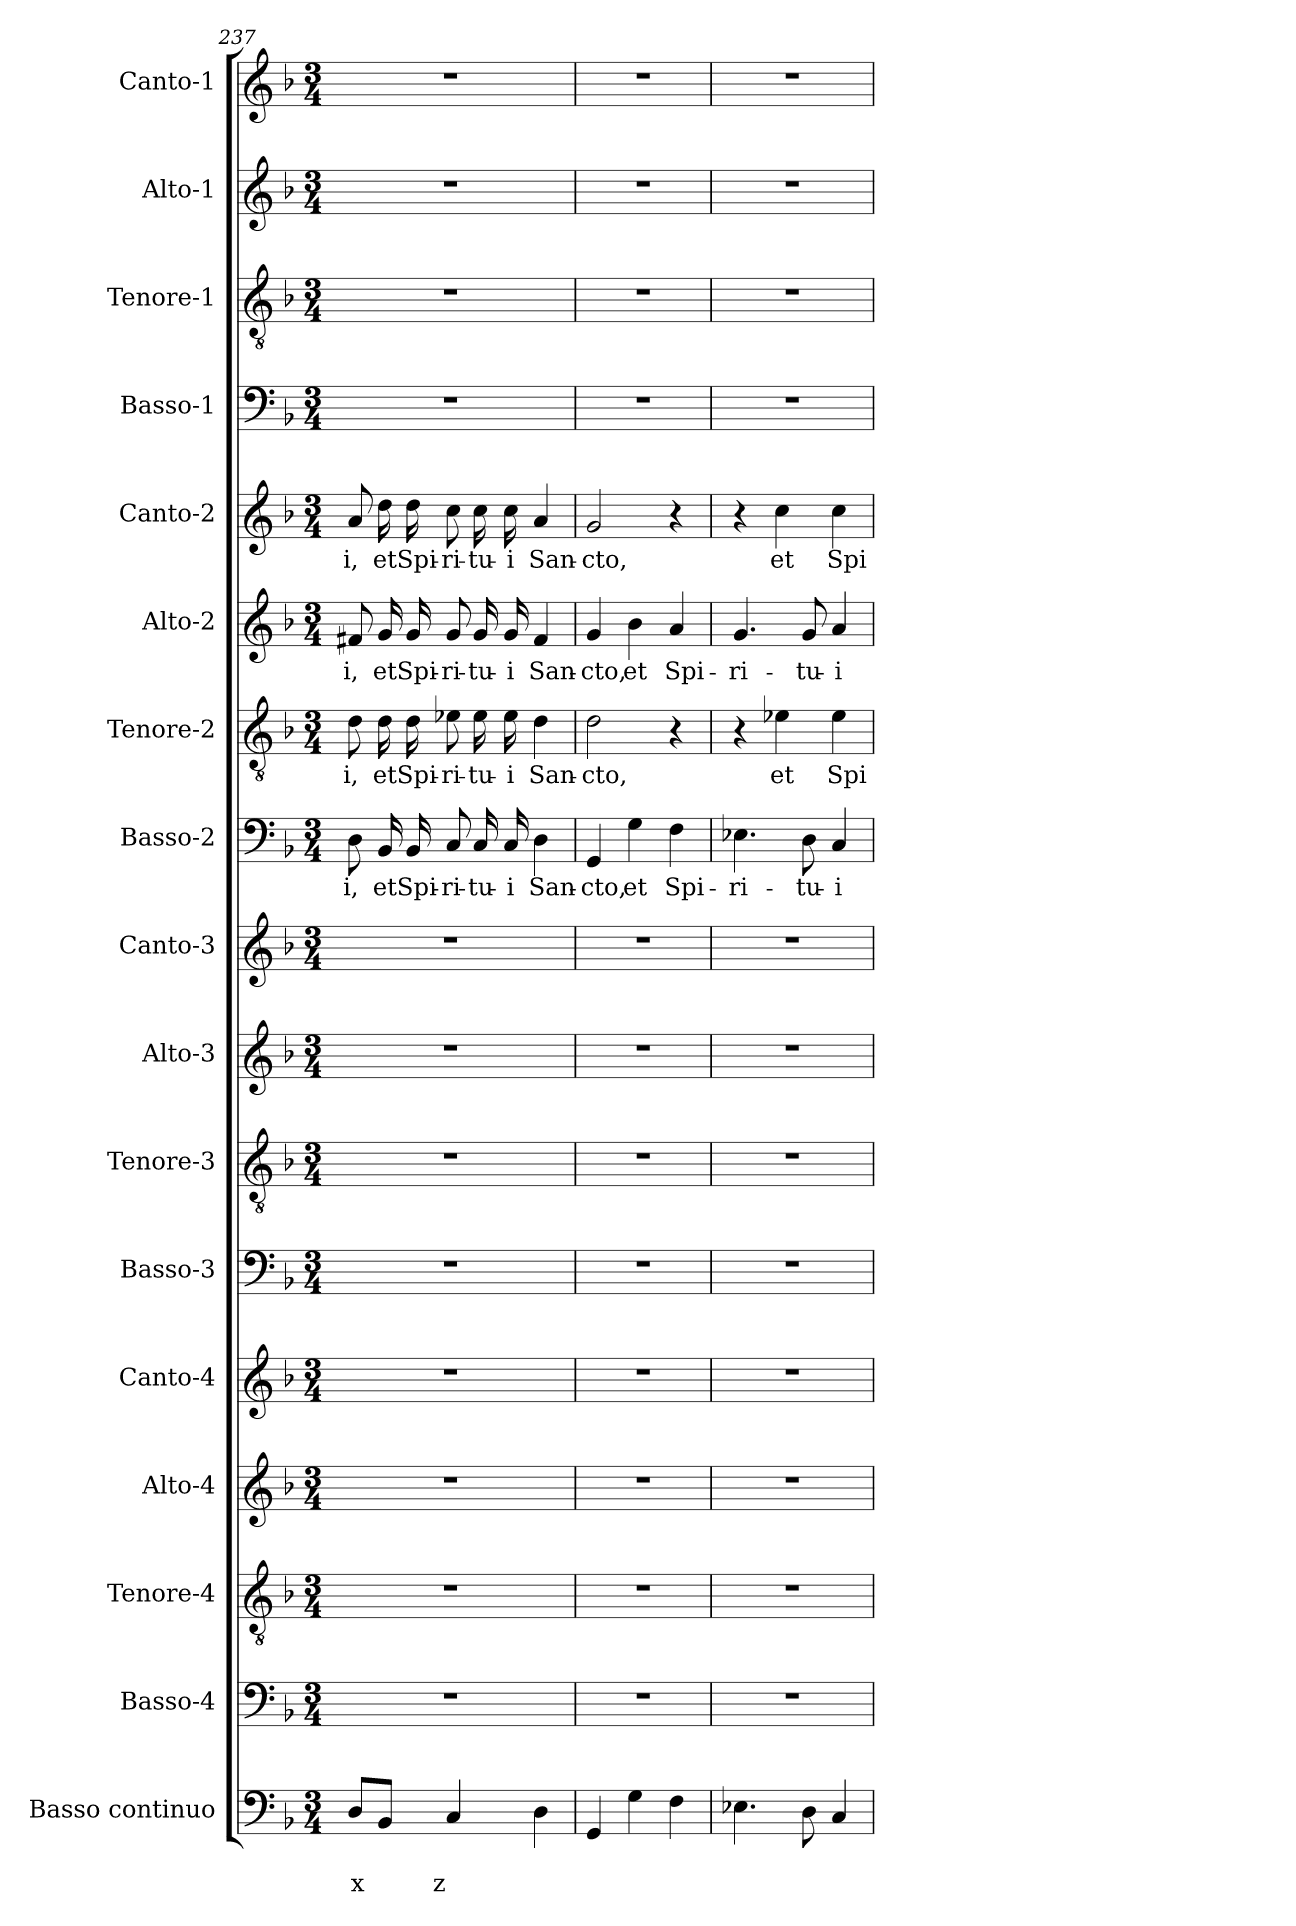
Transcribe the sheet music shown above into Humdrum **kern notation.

**kern	**text	**text	**kern	**kern	**kern	**kern	**kern	**kern	**kern	**kern	**kern	**text	**kern	**text	**kern	**text	**kern	**text	**kern	**kern	**kern	**kern
*part17	*part17	*part17	*part16	*part15	*part14	*part13	*part12	*part11	*part10	*part9	*part8	*part8	*part7	*part7	*part6	*part6	*part5	*part5	*part4	*part3	*part2	*part1
*staff17	*staff17	*staff17	*staff16	*staff15	*staff14	*staff13	*staff12	*staff11	*staff10	*staff9	*staff8	*staff8	*staff7	*staff7	*staff6	*staff6	*staff5	*staff5	*staff4	*staff3	*staff2	*staff1
*I"Basso continuo	*	*	*I"Basso-4	*I"Tenore-4	*I"Alto-4	*I"Canto-4	*I"Basso-3	*I"Tenore-3	*I"Alto-3	*I"Canto-3	*I"Basso-2	*	*I"Tenore-2	*	*I"Alto-2	*	*I"Canto-2	*	*I"Basso-1	*I"Tenore-1	*I"Alto-1	*I"Canto-1
*I'BC	*	*	*I'B4	*I'T4	*I'A4	*I'C4	*I'B3	*I'T3	*I'A3	*I'C3	*I'B2	*	*I'T2	*	*I'A2	*	*I'C2	*	*I'B1	*I'T1	*I'A1	*I'C1
!!LO:LB:g=z
*clefF4	*	*	*clefF4	*clefGv2	*clefG2	*clefG2	*clefF4	*clefGv2	*clefG2	*clefG2	*clefF4	*	*clefGv2	*	*clefG2	*	*clefG2	*	*clefF4	*clefGv2	*clefG2	*clefG2
*k[b-]	*	*	*k[b-]	*k[b-]	*k[b-]	*k[b-]	*k[b-]	*k[b-]	*k[b-]	*k[b-]	*k[b-]	*	*k[b-]	*	*k[b-]	*	*k[b-]	*	*k[b-]	*k[b-]	*k[b-]	*k[b-]
*F:	*	*	*F:	*F:	*F:	*F:	*F:	*F:	*F:	*F:	*F:	*	*F:	*	*F:	*	*F:	*	*F:	*F:	*F:	*F:
*M3/4	*	*	*M3/4	*M3/4	*M3/4	*M3/4	*M3/4	*M3/4	*M3/4	*M3/4	*M3/4	*	*M3/4	*	*M3/4	*	*M3/4	*	*M3/4	*M3/4	*M3/4	*M3/4
=237	=237	=237	=237	=237	=237	=237	=237	=237	=237	=237	=237	=237	=237	=237	=237	=237	=237	=237	=237	=237	=237	=237
!	!	!LO:LY:b	!	!	!	!	!	!	!	!	!	!	!	!	!	!	!	!	!	!	!	!
!	!	!	!	!	!	!	!	!	!	!	!	!LO:LY:b	!	!	!	!	!	!	!	!	!	!
!	!	!	!	!	!	!	!	!	!	!	!	!	!	!LO:LY:b	!	!	!	!	!	!	!	!
!	!	!	!	!	!	!	!	!	!	!	!	!	!	!	!	!LO:LY:b	!	!	!	!	!	!
!	!	!	!	!	!	!	!	!	!	!	!	!	!	!	!	!	!	!LO:LY:b	!	!	!	!
8D/L	.	x	2.r	2.r	2.r	2.r	2.r	2.r	2.r	2.r	8D\	-i,	8d\	-i,	8f#X/	-i,	8a/	-i,	2.r	2.r	2.r	2.r
!	!	!	!	!	!	!	!	!	!	!	!	!LO:LY:b	!	!	!	!	!	!	!	!	!	!
!	!	!	!	!	!	!	!	!	!	!	!	!	!	!LO:LY:b	!	!	!	!	!	!	!	!
!	!	!	!	!	!	!	!	!	!	!	!	!	!	!	!	!LO:LY:b	!	!	!	!	!	!
!	!	!	!	!	!	!	!	!	!	!	!	!	!	!	!	!	!	!LO:LY:b	!	!	!	!
8BB-/J	.	.	.	.	.	.	.	.	.	.	16BB-/	et	16d\	et	16g/	et	16dd\	et	.	.	.	.
!	!	!	!	!	!	!	!	!	!	!	!	!LO:LY:b	!	!	!	!	!	!	!	!	!	!
!	!	!	!	!	!	!	!	!	!	!	!	!	!	!LO:LY:b	!	!	!	!	!	!	!	!
!	!	!	!	!	!	!	!	!	!	!	!	!	!	!	!	!LO:LY:b	!	!	!	!	!	!
!	!	!	!	!	!	!	!	!	!	!	!	!	!	!	!	!	!	!LO:LY:b	!	!	!	!
.	.	.	.	.	.	.	.	.	.	.	16BB-/	Spi-	16d\	Spi-	16g/	Spi-	16dd\	Spi-	.	.	.	.
!	!	!LO:LY:b	!	!	!	!	!	!	!	!	!	!	!	!	!	!	!	!	!	!	!	!
!	!	!	!	!	!	!	!	!	!	!	!	!LO:LY:b	!	!	!	!	!	!	!	!	!	!
!	!	!	!	!	!	!	!	!	!	!	!	!	!	!LO:LY:b	!	!	!	!	!	!	!	!
!	!	!	!	!	!	!	!	!	!	!	!	!	!	!	!	!LO:LY:b	!	!	!	!	!	!
!	!	!	!	!	!	!	!	!	!	!	!	!	!	!	!	!	!	!LO:LY:b	!	!	!	!
4C/	.	z	.	.	.	.	.	.	.	.	8C/	-ri-	8e-X\	-ri-	8g/	-ri-	8cc\	-ri-	.	.	.	.
!	!	!	!	!	!	!	!	!	!	!	!	!LO:LY:b	!	!	!	!	!	!	!	!	!	!
!	!	!	!	!	!	!	!	!	!	!	!	!	!	!LO:LY:b	!	!	!	!	!	!	!	!
!	!	!	!	!	!	!	!	!	!	!	!	!	!	!	!	!LO:LY:b	!	!	!	!	!	!
!	!	!	!	!	!	!	!	!	!	!	!	!	!	!	!	!	!	!LO:LY:b	!	!	!	!
.	.	.	.	.	.	.	.	.	.	.	16C/	-tu-	16e-\	-tu-	16g/	-tu-	16cc\	-tu-	.	.	.	.
!	!	!	!	!	!	!	!	!	!	!	!	!LO:LY:b	!	!	!	!	!	!	!	!	!	!
!	!	!	!	!	!	!	!	!	!	!	!	!	!	!LO:LY:b	!	!	!	!	!	!	!	!
!	!	!	!	!	!	!	!	!	!	!	!	!	!	!	!	!LO:LY:b	!	!	!	!	!	!
!	!	!	!	!	!	!	!	!	!	!	!	!	!	!	!	!	!	!LO:LY:b	!	!	!	!
.	.	.	.	.	.	.	.	.	.	.	16C/	-i	16e-\	-i	16g/	-i	16cc\	-i	.	.	.	.
!	!	!	!	!	!	!	!	!	!	!	!	!LO:LY:b	!	!	!	!	!	!	!	!	!	!
!	!	!	!	!	!	!	!	!	!	!	!	!	!	!LO:LY:b	!	!	!	!	!	!	!	!
!	!	!	!	!	!	!	!	!	!	!	!	!	!	!	!	!LO:LY:b	!	!	!	!	!	!
!	!	!	!	!	!	!	!	!	!	!	!	!	!	!	!	!	!	!LO:LY:b	!	!	!	!
4D\	.	.	.	.	.	.	.	.	.	.	4D\	San-	4d\	San-	4f#/	San-	4a/	San-	.	.	.	.
=238	=238	=238	=238	=238	=238	=238	=238	=238	=238	=238	=238	=238	=238	=238	=238	=238	=238	=238	=238	=238	=238	=238
!	!	!	!	!	!	!	!	!	!	!	!	!LO:LY:b	!	!	!	!	!	!	!	!	!	!
!	!	!	!	!	!	!	!	!	!	!	!	!	!	!LO:LY:b	!	!	!	!	!	!	!	!
!	!	!	!	!	!	!	!	!	!	!	!	!	!	!	!	!LO:LY:b	!	!	!	!	!	!
!	!	!	!	!	!	!	!	!	!	!	!	!	!	!	!	!	!	!LO:LY:b	!	!	!	!
4GG/	.	.	2.r	2.r	2.r	2.r	2.r	2.r	2.r	2.r	4GG/	-cto,	2d\	-cto,	4g/	-cto,	2g/	-cto,	2.r	2.r	2.r	2.r
!	!	!	!	!	!	!	!	!	!	!	!	!LO:LY:b	!	!	!	!	!	!	!	!	!	!
!	!	!	!	!	!	!	!	!	!	!	!	!	!	!	!	!LO:LY:b	!	!	!	!	!	!
4G\	.	.	.	.	.	.	.	.	.	.	4G\	et	.	.	4b-\	et	.	.	.	.	.	.
!	!	!	!	!	!	!	!	!	!	!	!	!LO:LY:b	!	!	!	!	!	!	!	!	!	!
!	!	!	!	!	!	!	!	!	!	!	!	!	!	!	!	!LO:LY:b	!	!	!	!	!	!
4F\	.	.	.	.	.	.	.	.	.	.	4F\	Spi-	4r	.	4a/	Spi-	4r	.	.	.	.	.
=239	=239	=239	=239	=239	=239	=239	=239	=239	=239	=239	=239	=239	=239	=239	=239	=239	=239	=239	=239	=239	=239	=239
!	!	!	!	!	!	!	!	!	!	!	!	!LO:LY:b	!	!	!	!	!	!	!	!	!	!
!	!	!	!	!	!	!	!	!	!	!	!	!	!	!	!	!LO:LY:b	!	!	!	!	!	!
4.E-X\	.	.	2.r	2.r	2.r	2.r	2.r	2.r	2.r	2.r	4.E-X\	-ri-	4r	.	4.g/	-ri-	4r	.	2.r	2.r	2.r	2.r
!	!	!	!	!	!	!	!	!	!	!	!	!	!	!LO:LY:b	!	!	!	!	!	!	!	!
!	!	!	!	!	!	!	!	!	!	!	!	!	!	!	!	!	!	!LO:LY:b	!	!	!	!
.	.	.	.	.	.	.	.	.	.	.	.	.	4e-X\	et	.	.	4cc\	et	.	.	.	.
!	!	!	!	!	!	!	!	!	!	!	!	!LO:LY:b	!	!	!	!	!	!	!	!	!	!
!	!	!	!	!	!	!	!	!	!	!	!	!	!	!	!	!LO:LY:b	!	!	!	!	!	!
8D\	.	.	.	.	.	.	.	.	.	.	8D\	-tu-	.	.	8g/	-tu-	.	.	.	.	.	.
!	!	!	!	!	!	!	!	!	!	!	!	!LO:LY:b	!	!	!	!	!	!	!	!	!	!
!	!	!	!	!	!	!	!	!	!	!	!	!	!	!LO:LY:b	!	!	!	!	!	!	!	!
!	!	!	!	!	!	!	!	!	!	!	!	!	!	!	!	!LO:LY:b	!	!	!	!	!	!
!	!	!	!	!	!	!	!	!	!	!	!	!	!	!	!	!	!	!LO:LY:b	!	!	!	!
4C/	.	.	.	.	.	.	.	.	.	.	4C/	-i	4e-\	Spi-	4a/	-i	4cc\	Spi-	.	.	.	.
=	=	=	=	=	=	=	=	=	=	=	=	=	=	=	=	=	=	=	=	=	=	=
*-	*-	*-	*-	*-	*-	*-	*-	*-	*-	*-	*-	*-	*-	*-	*-	*-	*-	*-	*-	*-	*-	*-
